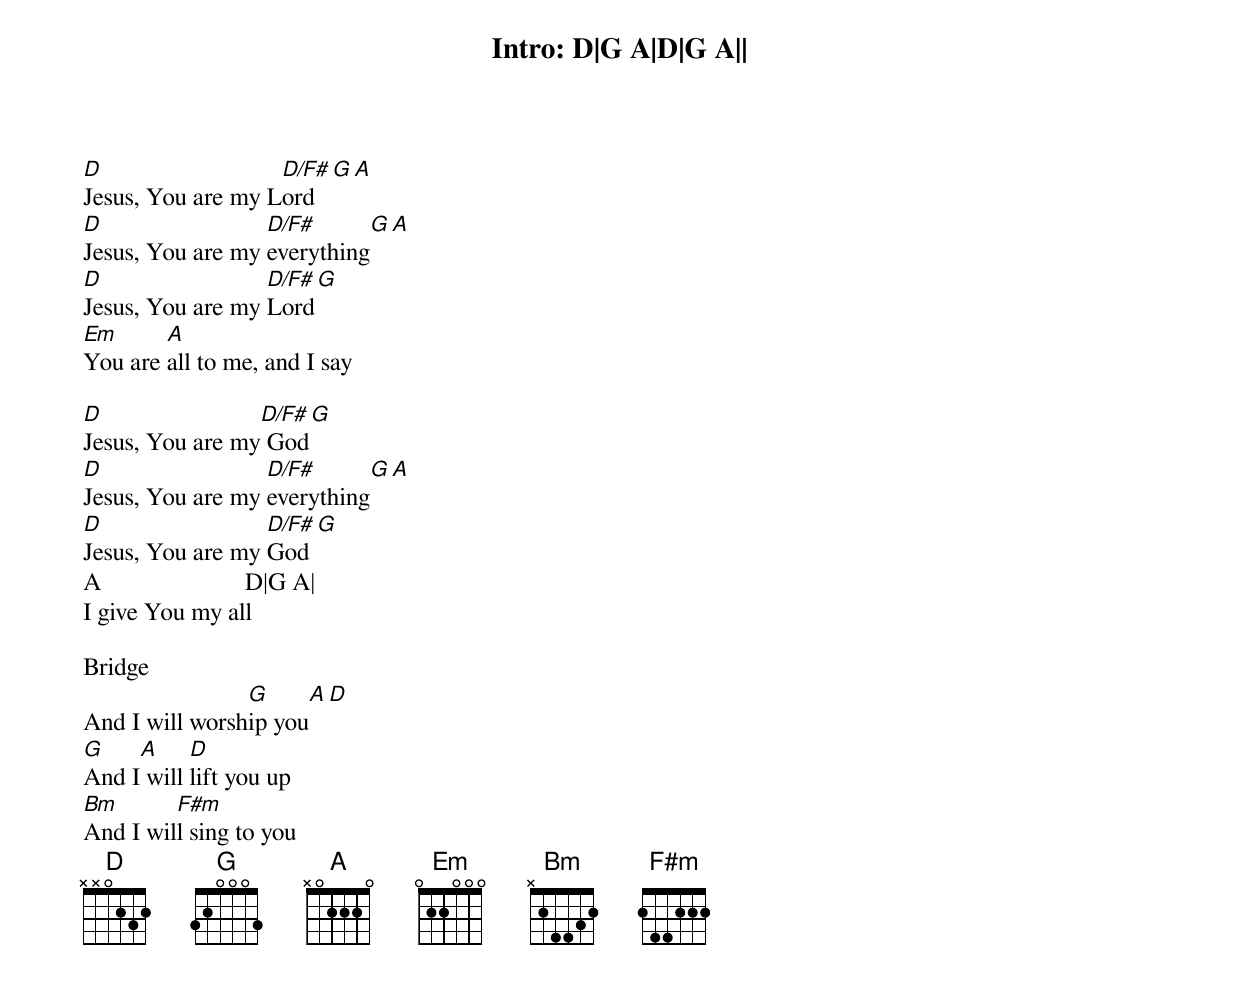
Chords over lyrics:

Intro: D|G A|D|G A||

D                  D/F#                  G       A
Jesus, You are my Lord
D                 D/F#                     G        A
Jesus, You are my everything
D                 D/F#                G
Jesus, You are my Lord
Em      A
You are all to me, and I say

D                D/F#                 G
Jesus, You are my God
D                 D/F#               G       A
Jesus, You are my everything
D                 D/F#              G
Jesus, You are my God
A                       D|G A|
I give You my all

Bridge
                G     A      D
And I will worship you
G    A     D
And I will lift you up
Bm       F#m
And I will sing to you
